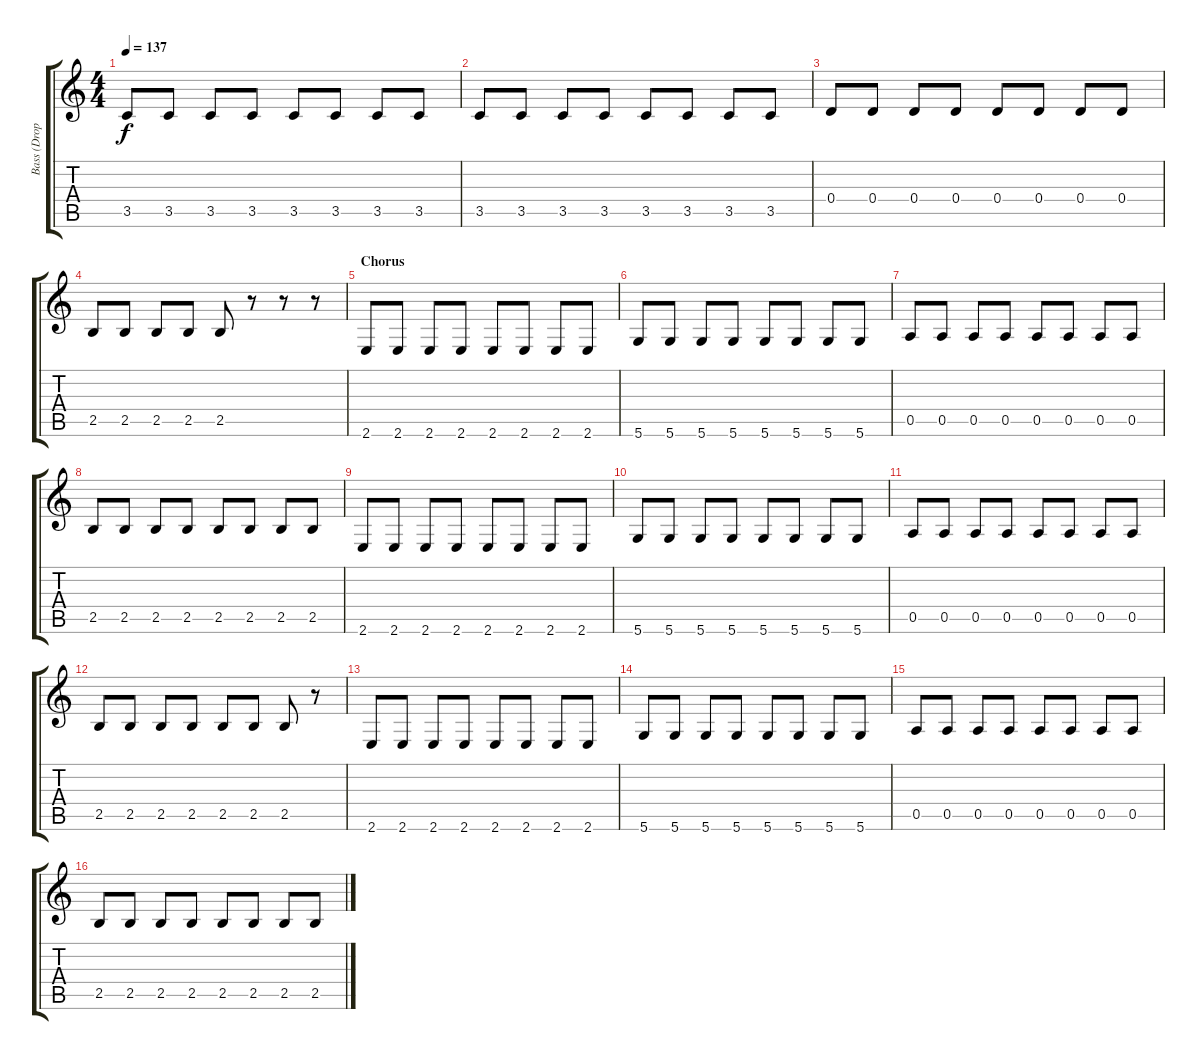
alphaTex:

\track ("Bass (Dropped D)" "Bass (Drop") {instrument electricbasspick}
\staff {score tabs}
\tuning (E4 B3 G3 D3 A2 D2) {hide}
\ts (4 4)
\tempo 137
\clef g2
\ks c
3.5.8{dy f} 3.5.8 3.5.8 3.5.8 3.5.8 3.5.8 3.5.8 3.5.8 |
3.5.8 3.5.8 3.5.8 3.5.8 3.5.8 3.5.8 3.5.8 3.5.8 |
0.4.8 0.4.8 0.4.8 0.4.8 0.4.8 0.4.8 0.4.8 0.4.8 |
2.5.8 2.5.8 2.5.8 2.5.8 2.5.8 r.8 r.8 r.8 |
\section ("" "Chorus")
2.6.8 2.6.8 2.6.8 2.6.8 2.6.8 2.6.8 2.6.8 2.6.8 |
5.6.8 5.6.8 5.6.8 5.6.8 5.6.8 5.6.8 5.6.8 5.6.8 |
0.5.8 0.5.8 0.5.8 0.5.8 0.5.8 0.5.8 0.5.8 0.5.8 |
2.5.8 2.5.8 2.5.8 2.5.8 2.5.8 2.5.8 2.5.8 2.5.8 |
2.6.8 2.6.8 2.6.8 2.6.8 2.6.8 2.6.8 2.6.8 2.6.8 |
5.6.8 5.6.8 5.6.8 5.6.8 5.6.8 5.6.8 5.6.8 5.6.8 |
0.5.8 0.5.8 0.5.8 0.5.8 0.5.8 0.5.8 0.5.8 0.5.8 |
2.5.8 2.5.8 2.5.8 2.5.8 2.5.8 2.5.8 2.5.8 r.8 |
2.6.8 2.6.8 2.6.8 2.6.8 2.6.8 2.6.8 2.6.8 2.6.8 |
5.6.8 5.6.8 5.6.8 5.6.8 5.6.8 5.6.8 5.6.8 5.6.8 |
0.5.8 0.5.8 0.5.8 0.5.8 0.5.8 0.5.8 0.5.8 0.5.8 |
2.5.8 2.5.8 2.5.8 2.5.8 2.5.8 2.5.8 2.5.8 2.5.8
